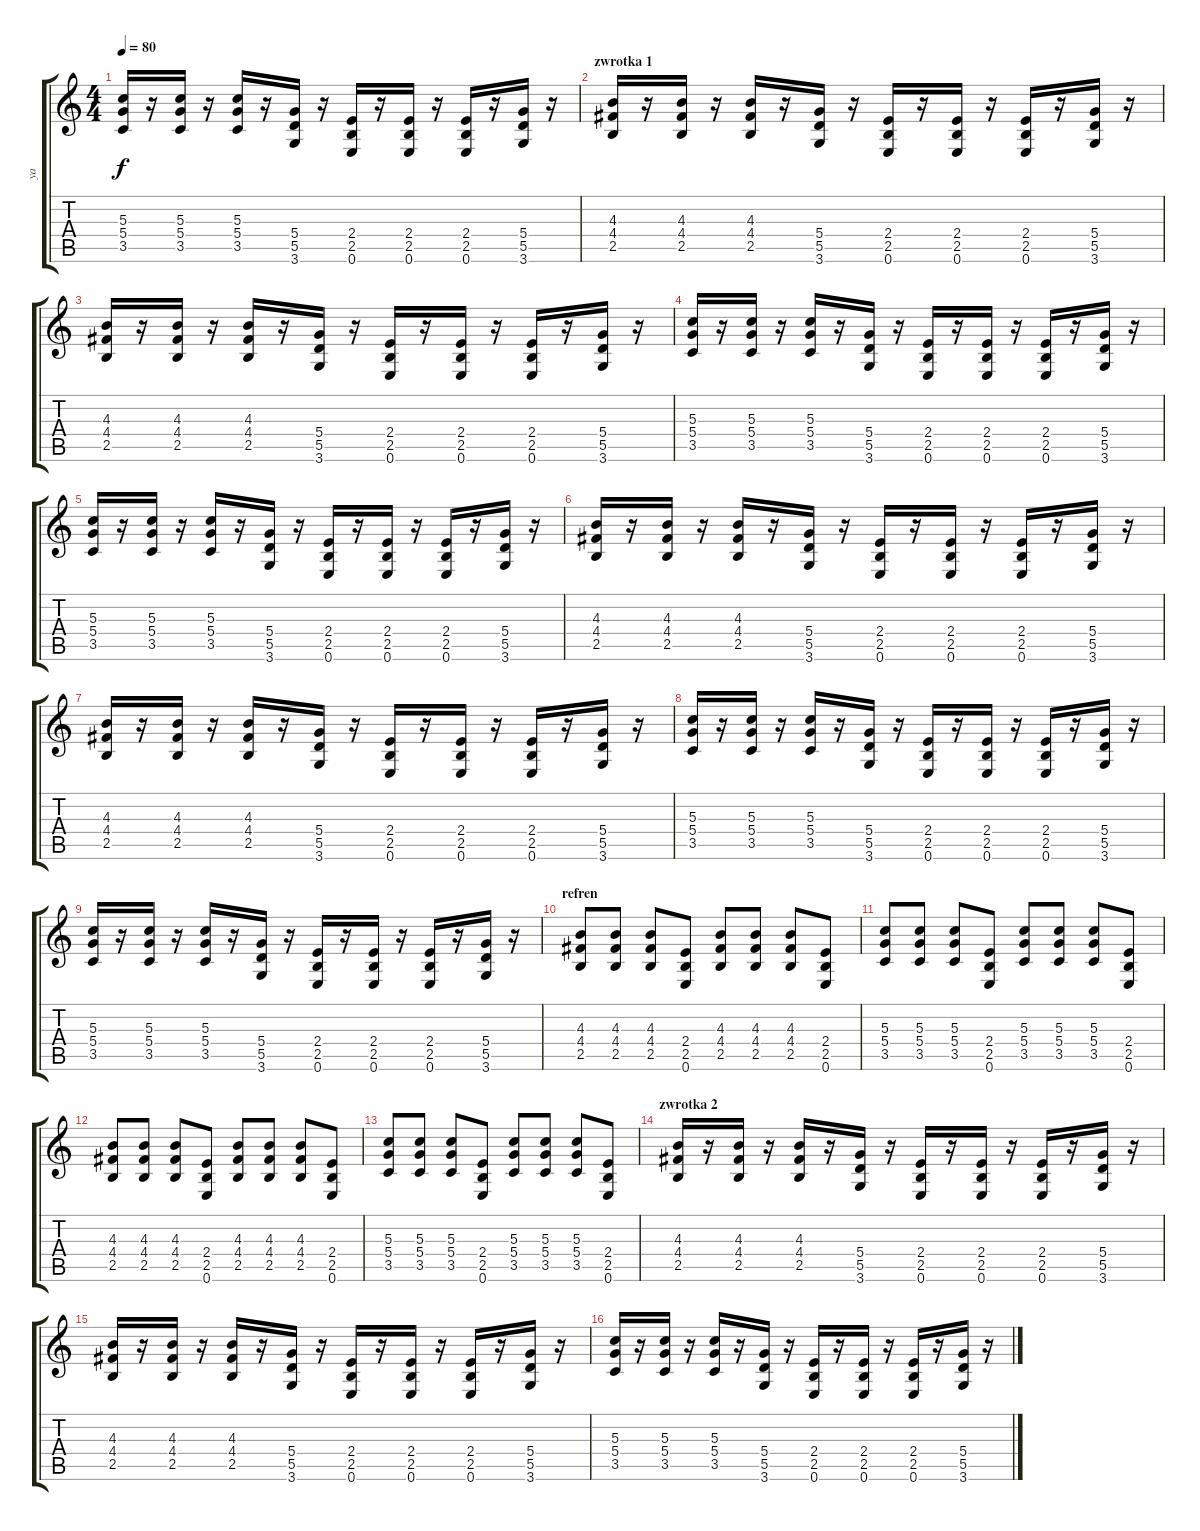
\track ("ya" "ya") {instrument overdrivenguitar}
\staff {score tabs}
\tuning (E4 B3 G3 D3 A2 E2) {hide}
\ts (4 4)
\tempo 80
\clef g2
\ks c
(5.3 5.4 3.5).16{dy f} r.16 (5.3 5.4 3.5).16 r.16 (5.3 5.4 3.5).16 r.16 (5.4 5.5 3.6).16 r.16 (2.4 2.5 0.6).16 r.16 (2.4 2.5 0.6).16 r.16 (2.4 2.5 0.6).16 r.16 (5.4 5.5 3.6).16 r.16 |
\section ("" "zwrotka 1")
(4.3 4.4 2.5).16 r.16 (4.3 4.4 2.5).16 r.16 (4.3 4.4 2.5).16 r.16 (5.4 5.5 3.6).16 r.16 (2.4 2.5 0.6).16 r.16 (2.4 2.5 0.6).16 r.16 (2.4 2.5 0.6).16 r.16 (5.4 5.5 3.6).16 r.16 |
(4.3 4.4 2.5).16 r.16 (4.3 4.4 2.5).16 r.16 (4.3 4.4 2.5).16 r.16 (5.4 5.5 3.6).16 r.16 (2.4 2.5 0.6).16 r.16 (2.4 2.5 0.6).16 r.16 (2.4 2.5 0.6).16 r.16 (5.4 5.5 3.6).16 r.16 |
(5.3 5.4 3.5).16 r.16 (5.3 5.4 3.5).16 r.16 (5.3 5.4 3.5).16 r.16 (5.4 5.5 3.6).16 r.16 (2.4 2.5 0.6).16 r.16 (2.4 2.5 0.6).16 r.16 (2.4 2.5 0.6).16 r.16 (5.4 5.5 3.6).16 r.16 |
(5.3 5.4 3.5).16 r.16 (5.3 5.4 3.5).16 r.16 (5.3 5.4 3.5).16 r.16 (5.4 5.5 3.6).16 r.16 (2.4 2.5 0.6).16 r.16 (2.4 2.5 0.6).16 r.16 (2.4 2.5 0.6).16 r.16 (5.4 5.5 3.6).16 r.16 |
(4.3 4.4 2.5).16 r.16 (4.3 4.4 2.5).16 r.16 (4.3 4.4 2.5).16 r.16 (5.4 5.5 3.6).16 r.16 (2.4 2.5 0.6).16 r.16 (2.4 2.5 0.6).16 r.16 (2.4 2.5 0.6).16 r.16 (5.4 5.5 3.6).16 r.16 |
(4.3 4.4 2.5).16 r.16 (4.3 4.4 2.5).16 r.16 (4.3 4.4 2.5).16 r.16 (5.4 5.5 3.6).16 r.16 (2.4 2.5 0.6).16 r.16 (2.4 2.5 0.6).16 r.16 (2.4 2.5 0.6).16 r.16 (5.4 5.5 3.6).16 r.16 |
(5.3 5.4 3.5).16 r.16 (5.3 5.4 3.5).16 r.16 (5.3 5.4 3.5).16 r.16 (5.4 5.5 3.6).16 r.16 (2.4 2.5 0.6).16 r.16 (2.4 2.5 0.6).16 r.16 (2.4 2.5 0.6).16 r.16 (5.4 5.5 3.6).16 r.16 |
(5.3 5.4 3.5).16 r.16 (5.3 5.4 3.5).16 r.16 (5.3 5.4 3.5).16 r.16 (5.4 5.5 3.6).16 r.16 (2.4 2.5 0.6).16 r.16 (2.4 2.5 0.6).16 r.16 (2.4 2.5 0.6).16 r.16 (5.4 5.5 3.6).16 r.16 |
\section ("" "refren")
(4.3 4.4 2.5).8 (4.3 4.4 2.5).8 (4.3 4.4 2.5).8 (2.4 2.5 0.6).8 (4.3 4.4 2.5).8 (4.3 4.4 2.5).8 (4.3 4.4 2.5).8 (2.4 2.5 0.6).8 |
(5.3 5.4 3.5).8 (5.3 5.4 3.5).8 (5.3 5.4 3.5).8 (2.4 2.5 0.6).8 (5.3 5.4 3.5).8 (5.3 5.4 3.5).8 (5.3 5.4 3.5).8 (2.4 2.5 0.6).8 |
(4.3 4.4 2.5).8 (4.3 4.4 2.5).8 (4.3 4.4 2.5).8 (2.4 2.5 0.6).8 (4.3 4.4 2.5).8 (4.3 4.4 2.5).8 (4.3 4.4 2.5).8 (2.4 2.5 0.6).8 |
(5.3 5.4 3.5).8 (5.3 5.4 3.5).8 (5.3 5.4 3.5).8 (2.4 2.5 0.6).8 (5.3 5.4 3.5).8 (5.3 5.4 3.5).8 (5.3 5.4 3.5).8 (2.4 2.5 0.6).8 |
\section ("" "zwrotka 2")
(4.3 4.4 2.5).16 r.16 (4.3 4.4 2.5).16 r.16 (4.3 4.4 2.5).16 r.16 (5.4 5.5 3.6).16 r.16 (2.4 2.5 0.6).16 r.16 (2.4 2.5 0.6).16 r.16 (2.4 2.5 0.6).16 r.16 (5.4 5.5 3.6).16 r.16 |
(4.3 4.4 2.5).16 r.16 (4.3 4.4 2.5).16 r.16 (4.3 4.4 2.5).16 r.16 (5.4 5.5 3.6).16 r.16 (2.4 2.5 0.6).16 r.16 (2.4 2.5 0.6).16 r.16 (2.4 2.5 0.6).16 r.16 (5.4 5.5 3.6).16 r.16 |
(5.3 5.4 3.5).16 r.16 (5.3 5.4 3.5).16 r.16 (5.3 5.4 3.5).16 r.16 (5.4 5.5 3.6).16 r.16 (2.4 2.5 0.6).16 r.16 (2.4 2.5 0.6).16 r.16 (2.4 2.5 0.6).16 r.16 (5.4 5.5 3.6).16 r.16
